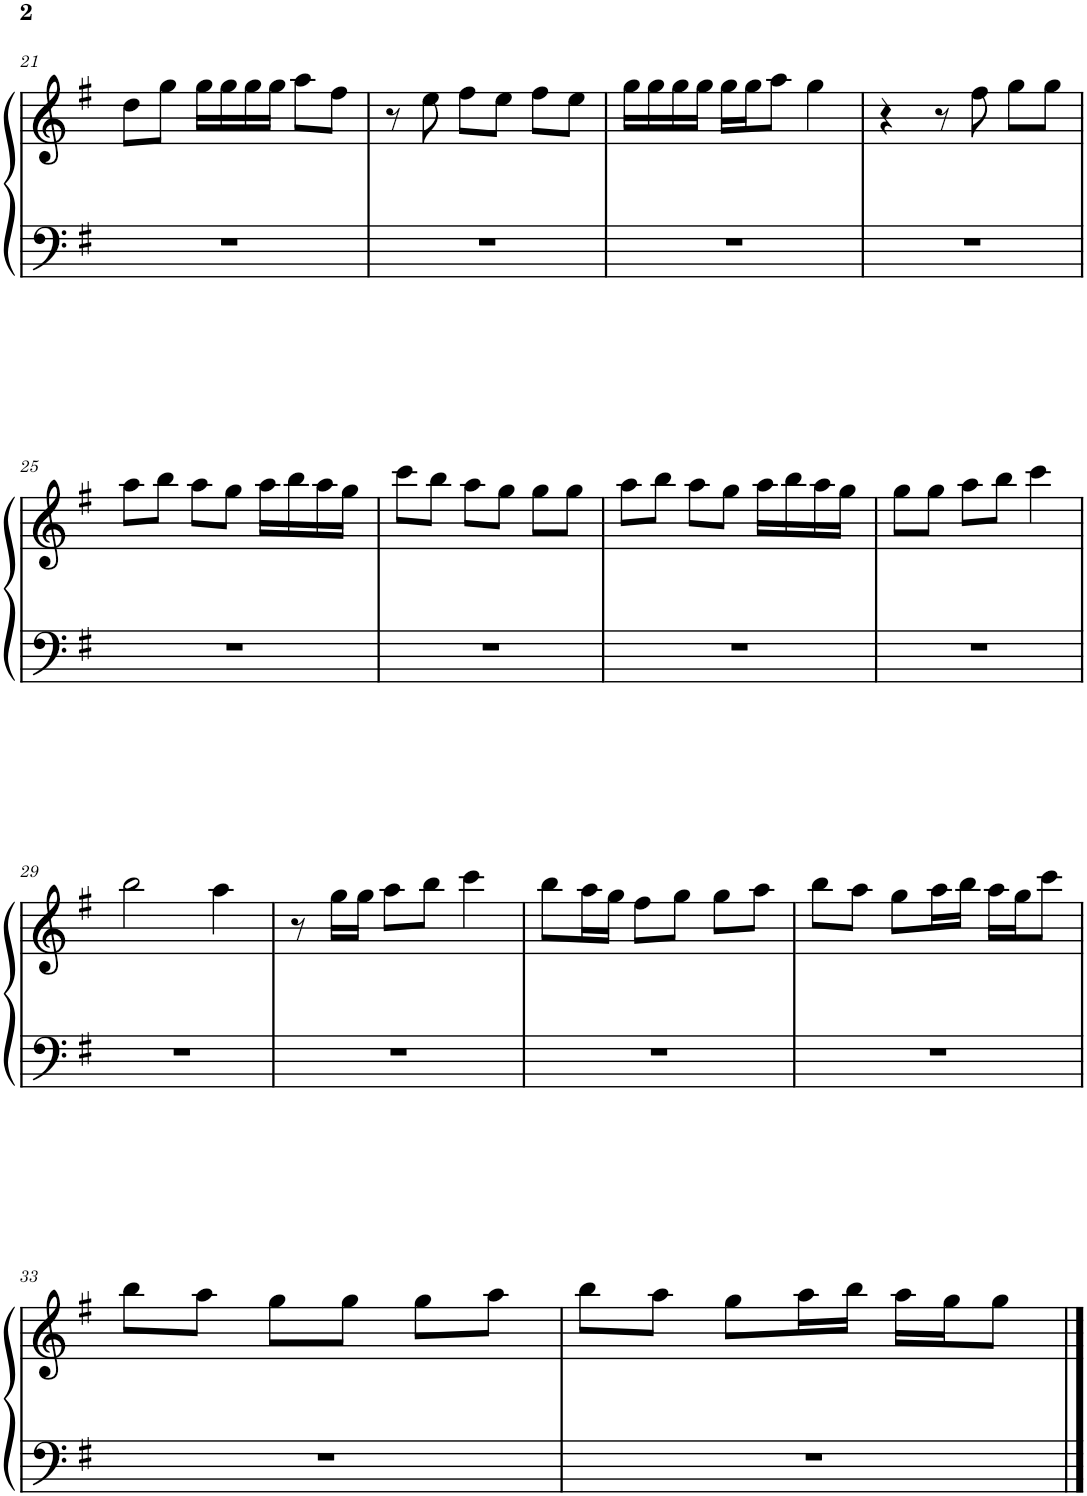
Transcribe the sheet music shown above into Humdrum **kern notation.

**kern	**kern
*part1	*part1
*staff2	*staff1
*I"Piano	*
*I'Pno.	*
!!LO:PB:g=z
*clefF4	*clefG2
*k[f#]	*k[f#]
*M3/4	*M3/4
=21	=21
2.r	8dd\L
.	8gg\J
.	16gg\LL
.	16gg\
.	16gg\
.	16gg\JJ
.	8aa\L
.	8ff#\J
=22	=22
2.r	8r
.	8ee\
.	8ff#\L
.	8ee\J
.	8ff#\L
.	8ee\J
=23	=23
2.r	16gg\LL
.	16gg\
.	16gg\
.	16gg\JJ
.	16gg\LL
.	16gg\J
.	8aa\J
.	4gg\
=24	=24
2.r	4r
.	8r
.	8ff#\
.	8gg\L
.	8gg\J
!!LO:LB:g=z
=25	=25
2.r	8aa\L
.	8bb\J
.	8aa\L
.	8gg\J
.	16aa\LL
.	16bb\
.	16aa\
.	16gg\JJ
=26	=26
2.r	8ccc\L
.	8bb\J
.	8aa\L
.	8gg\J
.	8gg\L
.	8gg\J
=27	=27
2.r	8aa\L
.	8bb\J
.	8aa\L
.	8gg\J
.	16aa\LL
.	16bb\
.	16aa\
.	16gg\JJ
=28	=28
2.r	8gg\L
.	8gg\J
.	8aa\L
.	8bb\J
.	4ccc\
!!LO:LB:g=z
=29	=29
2.r	2bb\
.	4aa\
=30	=30
2.r	8r
.	16gg\LL
.	16gg\JJ
.	8aa\L
.	8bb\J
.	4ccc\
=31	=31
2.r	8bb\L
.	16aa\L
.	16gg\JJ
.	8ff#\L
.	8gg\J
.	8gg\L
.	8aa\J
=32	=32
2.r	8bb\L
.	8aa\J
.	8gg\L
.	16aa\L
.	16bb\JJ
.	16aa\LL
.	16gg\J
.	8ccc\J
!!LO:LB:g=z
=33	=33
2.r	8bb\L
.	8aa\J
.	8gg\L
.	8gg\J
.	8gg\L
.	8aa\J
=34	=34
2.r	8bb\L
.	8aa\J
.	8gg\L
.	16aa\L
.	16bb\JJ
.	16aa\LL
.	16gg\J
.	8gg\J
==	==
*-	*-
